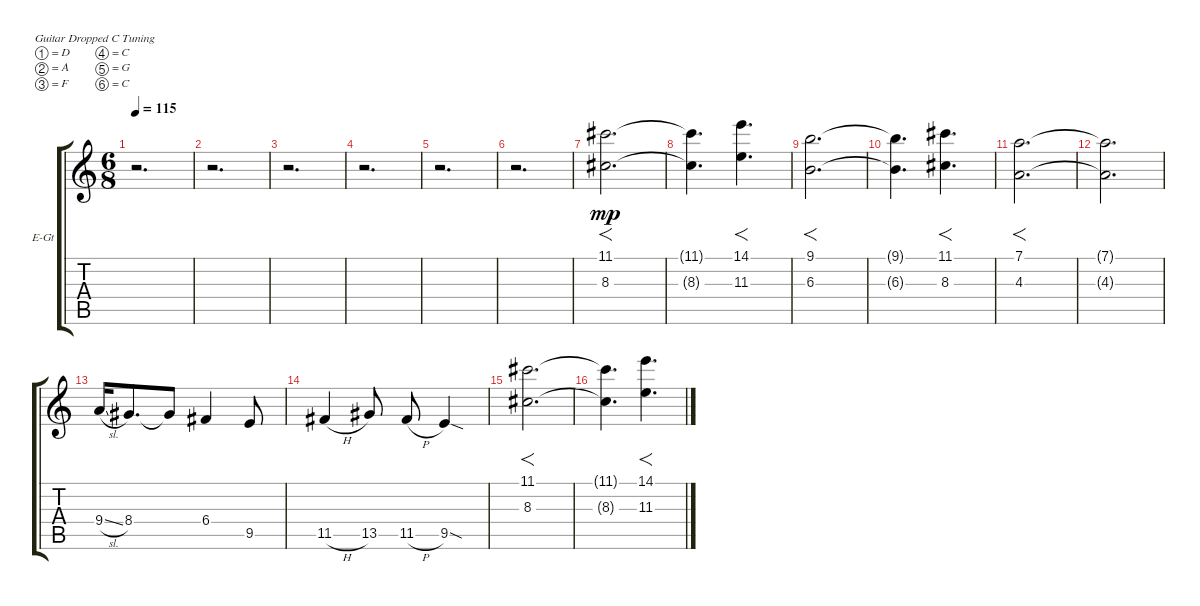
\bracketExtendMode groupsimilarinstruments
\firstSystemTrackNameOrientation horizontal
\otherSystemsTrackNameOrientation horizontal
\track ("Electric Guitar 1" "E-Gt") {instrument distortionguitar}
\staff {score tabs}
\tuning (D4 A3 F3 C3 G2 C2)
\ts (6 8)
\tempo 115
\clef g2
\ks c
r.2{d dy mf} |
r.2{d} |
r.2{d} |
r.2{d} |
r.2{d} |
r.2{d} |
(8.3 11.1).2{f d dy mp} |
(8.3{t} 11.1{t}).4{d} (14.1 11.3).4{f d} |
(6.3 9.1).2{f d} |
(9.1{t} 6.3{t}).4{d} (8.3 11.1).4{f d} |
(4.3 7.1).2{f d} |
(7.1{t} 4.3{t}).2{d} |
9.4{sl}.16 8.4.8{d} 8.4{t}.8 6.4.4 9.5.8 |
11.5{h}.4 13.5.8 11.5{h}.8 9.5{sod}.4 |
(8.3 11.1).2{f d} |
(8.3{t} 11.1{t}).4{d} (14.1 11.3).4{f d}
